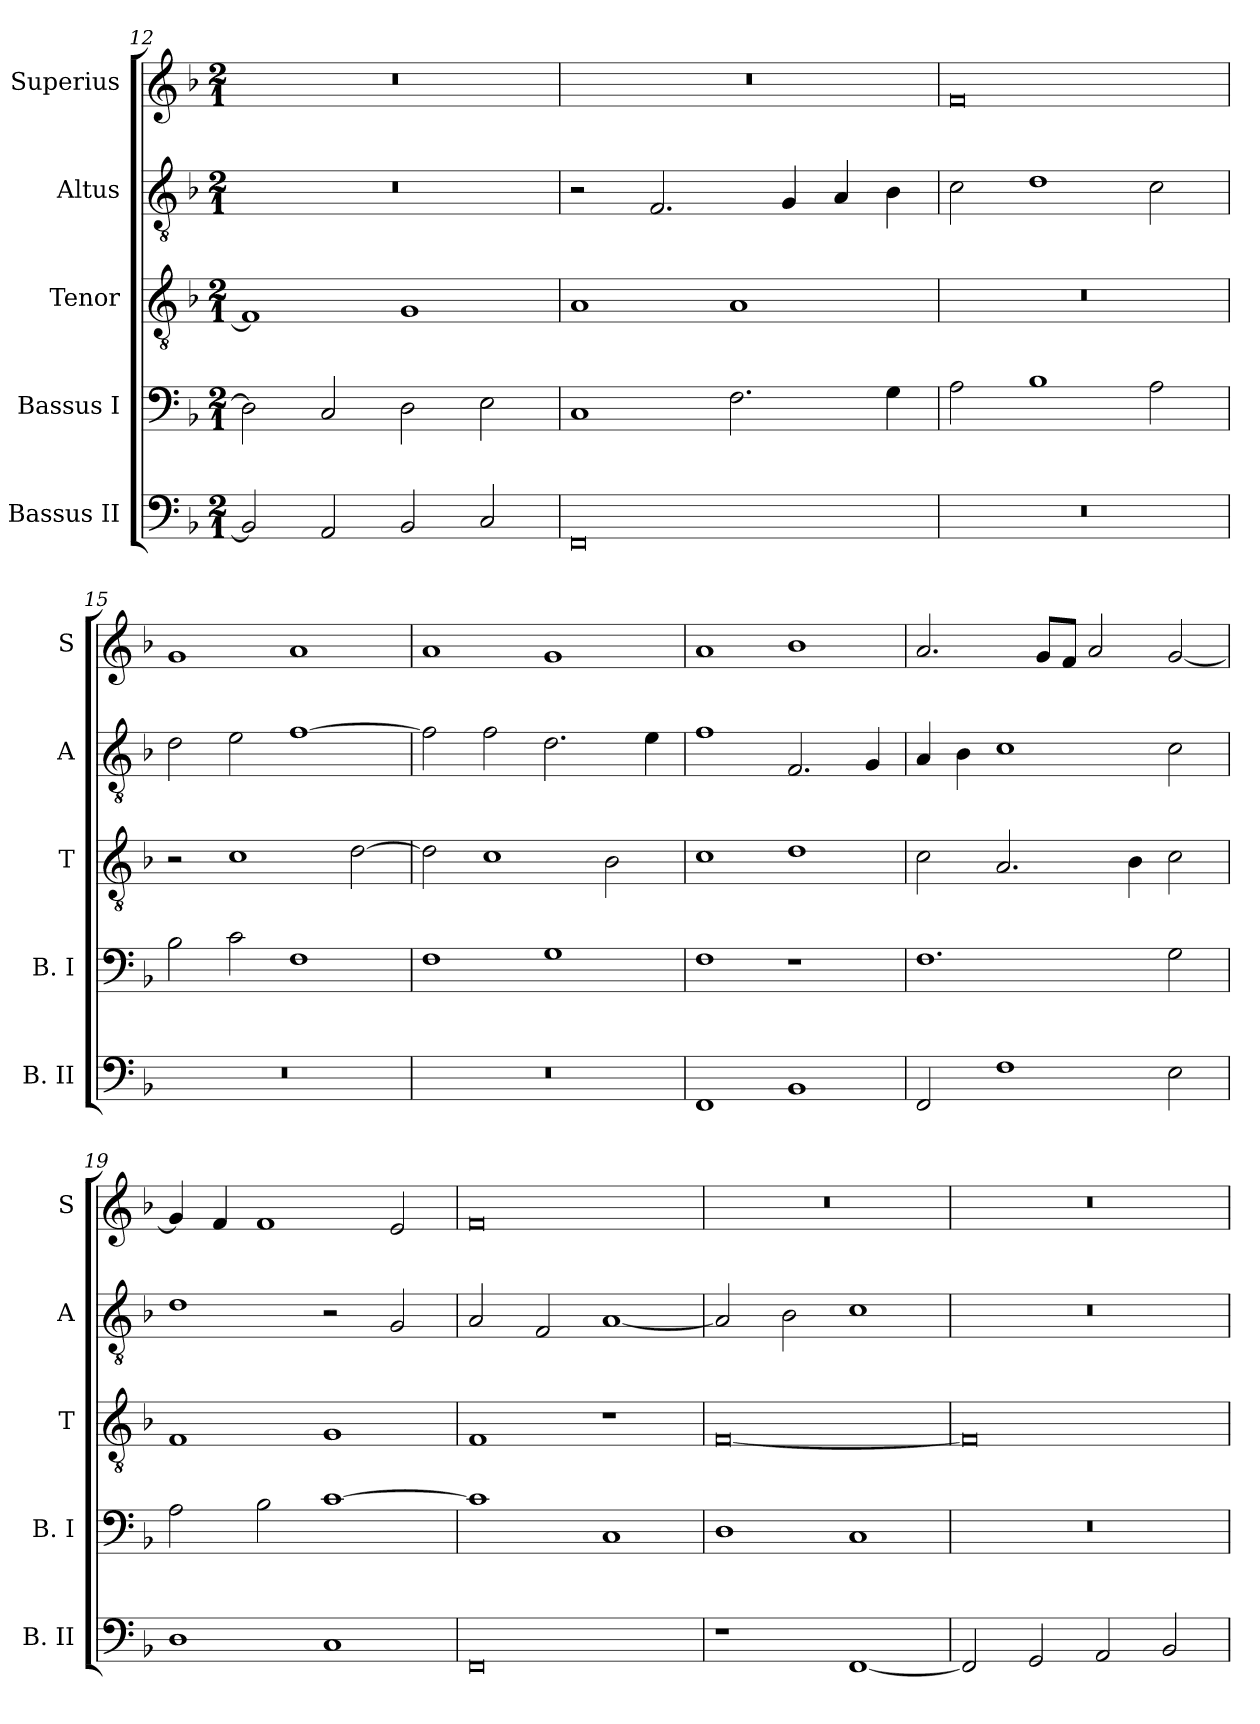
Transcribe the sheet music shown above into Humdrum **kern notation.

**kern	**kern	**kern	**kern	**kern
*part5	*part4	*part3	*part2	*part1
*staff5	*staff4	*staff3	*staff2	*staff1
*I"Bassus II	*I"Bassus I	*I"Tenor	*I"Altus	*I"Superius
*I'B. II	*I'B. I	*I'T	*I'A	*I'S
*clefF4	*clefF4	*clefGv2	*clefGv2	*clefG2
*k[b-]	*k[b-]	*k[b-]	*k[b-]	*k[b-]
*F:	*F:	*F:	*F:	*F:
*M2/1	*M2/1	*M2/1	*M2/1	*M2/1
=12	=12	=12	=12	=12
2BB-]	2D]	1F]	0r	0r
2AA	2C	.	.	.
2BB-	2D	1G	.	.
2C	2E	.	.	.
=13	=13	=13	=13	=13
0FF	1C	1A	2r	0r
.	.	.	2.F	.
.	2.F	1A	.	.
.	.	.	4G	.
.	.	.	4A	.
.	4G	.	4B-	.
=14	=14	=14	=14	=14
0r	2A	0r	2c	0f
.	1B-	.	1d	.
.	2A	.	2c	.
=15	=15	=15	=15	=15
0r	2B-	2r	2d	1g
.	2c	1c	2e	.
.	1F	.	[1f	1a
.	.	[2d	.	.
=16	=16	=16	=16	=16
0r	1F	2d]	2f]	1a
.	.	1c	2f	.
.	1G	.	2.d	1g
.	.	2B-	.	.
.	.	.	4e	.
=17	=17	=17	=17	=17
1FF	1F	1c	1f	1a
1BB-	1r	1d	2.F	1b-
.	.	.	4G	.
=18	=18	=18	=18	=18
2FF	1.F	2c	4A	2.a
.	.	.	4B-	.
1F	.	2.A	1c	.
.	.	.	.	8gL
.	.	.	.	8fJ
.	.	.	.	2a
.	.	4B-	.	.
2E	2G	2c	2c	[2g
=19	=19	=19	=19	=19
1D	2A	1F	1d	4g]
.	.	.	.	4f
.	2B-	.	.	1f
1C	[1c	1G	2r	.
.	.	.	2G	2e
=20	=20	=20	=20	=20
0FF	1c]	1F	2A	0f
.	.	.	2F	.
.	1C	1r	[1A	.
=21	=21	=21	=21	=21
1r	1D	[0F	2A]	0r
.	.	.	2B-	.
[1FF	1C	.	1c	.
=22	=22	=22	=22	=22
2FF]	0r	0F]	0r	0r
2GG	.	.	.	.
2AA	.	.	.	.
2BB-	.	.	.	.
=	=	=	=	=
*-	*-	*-	*-	*-
